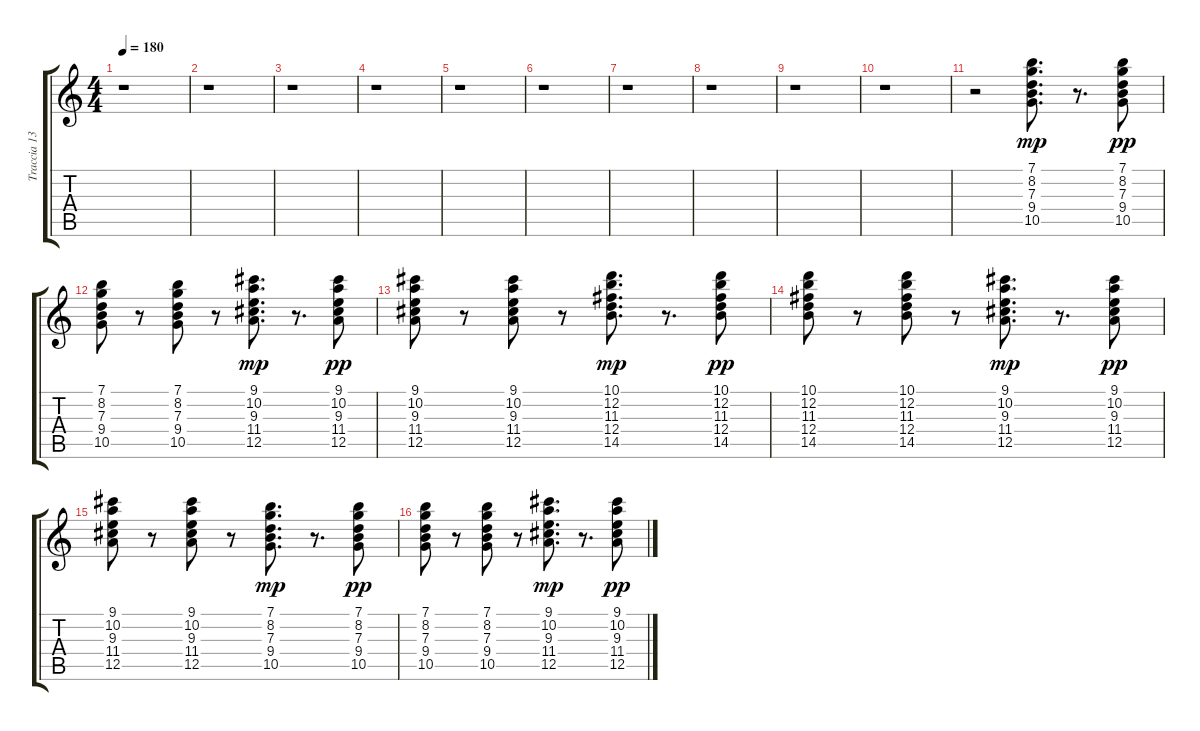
\track ("Traccia 13" "Traccia 13") {instrument acousticguitarsteel}
\staff {score tabs}
\tuning (E4 B3 G3 D3 A2 E2) {hide}
\ts (4 4)
\tempo 180
\clef g2
\ks c
r.1{dy mp} |
r.1 |
r.1 |
r.1 |
r.1 |
r.1 |
r.1 |
r.1 |
r.1 |
r.1 |
r.2 (7.1 8.2 7.3 9.4 10.5).8{d} r.8{d} (7.1 8.2 7.3 9.4 10.5).8{dy pp} |
(7.1 8.2 7.3 9.4 10.5).8 r.8 (7.1 8.2 7.3 9.4 10.5).8 r.8 (9.1 10.2 9.3 11.4 12.5).8{d dy mp} r.8{d} (9.1 10.2 9.3 11.4 12.5).8{dy pp} |
(9.1 10.2 9.3 11.4 12.5).8 r.8 (9.1 10.2 9.3 11.4 12.5).8 r.8 (10.1 12.2 11.3 12.4 14.5).8{d dy mp} r.8{d} (10.1 12.2 11.3 12.4 14.5).8{dy pp} |
(10.1 12.2 11.3 12.4 14.5).8 r.8 (10.1 12.2 11.3 12.4 14.5).8 r.8 (9.1 10.2 9.3 11.4 12.5).8{d dy mp} r.8{d} (9.1 10.2 9.3 11.4 12.5).8{dy pp} |
(9.1 10.2 9.3 11.4 12.5).8 r.8 (9.1 10.2 9.3 11.4 12.5).8 r.8 (7.1 8.2 7.3 9.4 10.5).8{d dy mp} r.8{d} (7.1 8.2 7.3 9.4 10.5).8{dy pp} |
(7.1 8.2 7.3 9.4 10.5).8 r.8 (7.1 8.2 7.3 9.4 10.5).8 r.8 (9.1 10.2 9.3 11.4 12.5).8{d dy mp} r.8{d} (9.1 10.2 9.3 11.4 12.5).8{dy pp}
